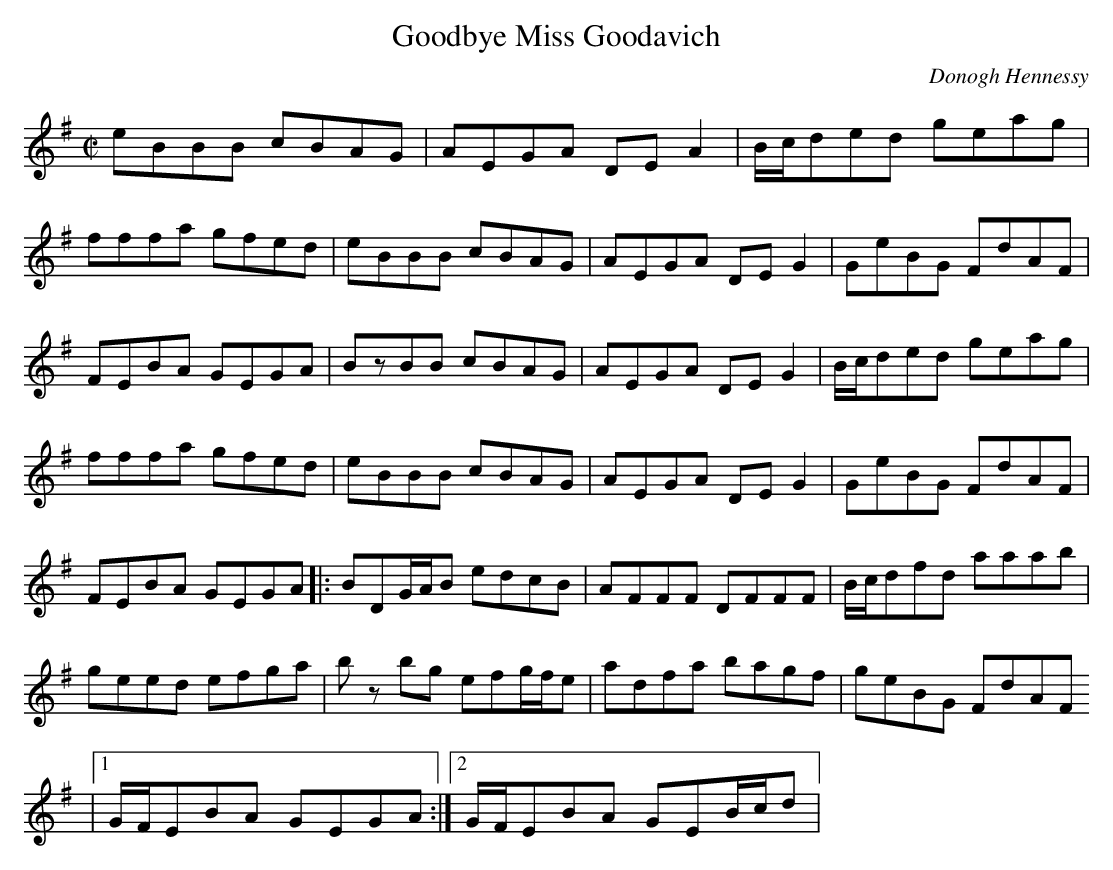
X:1
T:Goodbye Miss Goodavich
C:Donogh Hennessy
M:C|
K:G
eBBB cBAG|AEGA DE A2|B/2c/2ded geag|
fffa gfed|eBBB cBAG|AEGA DEG2|GeBG FdAF|
FEBA GEGA|BzBB cBAG|AEGA DEG2|B/2c/2ded geag|
fffa gfed|eBBB cBAG|AEGA DEG2|GeBG FdAF|
FEBA GEGA|:BDG/2A/2B edcB|AFFF DFFF|B/2c/2dfd aaab|
geed efga|bz bg efg/2f/2e|adfa bagf|geBG FdAF
|1 G/2F/2EBA GEGA:|2 G/2F/2EBA GEB/2c/2d|
